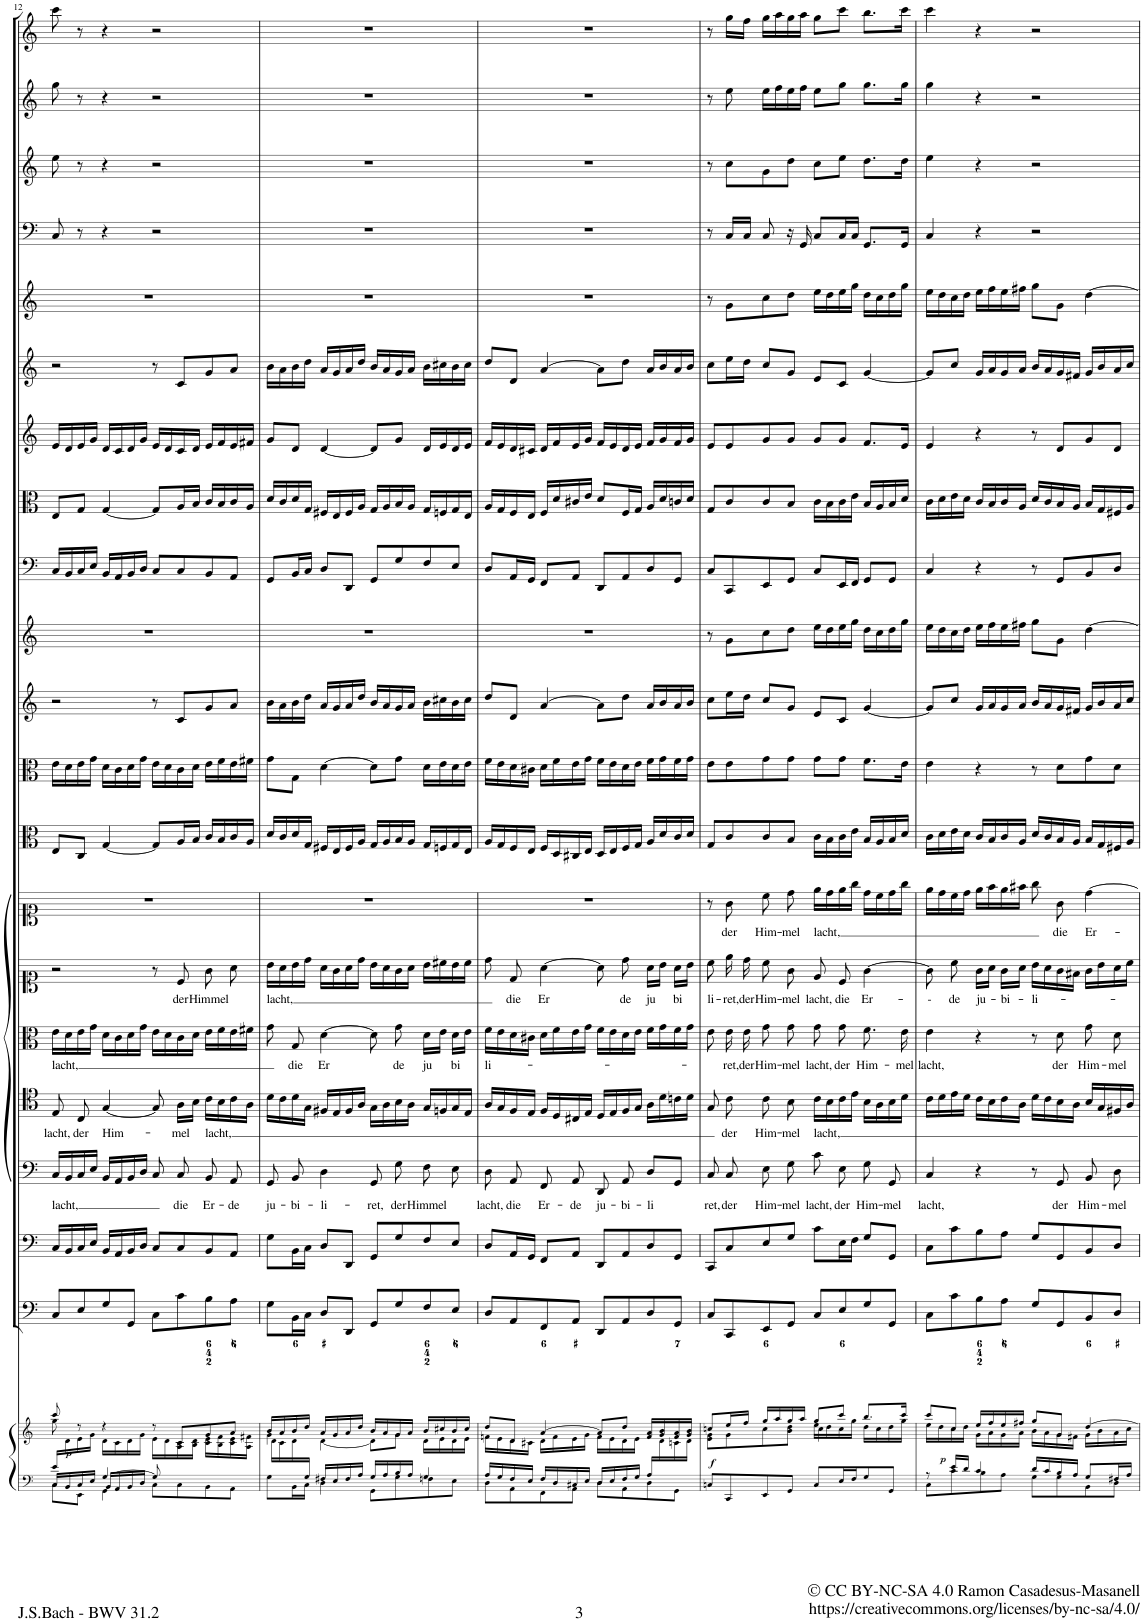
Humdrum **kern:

**kern	**kern	**dynam	**kern	**kern	**kern	**text	**kern	**text	**kern	**text	**kern	**text	**kern	**text	**kern	**kern	**kern	**kern	**kern	**kern	**kern	**kern	**kern	**kern	**kern	**kern	**kern
*part21	*part21	*part21	*part20	*part19	*part18	*part18	*part17	*part17	*part16	*part16	*part15	*part15	*part14	*part14	*part13	*part12	*part11	*part10	*part9	*part8	*part7	*part6	*part5	*part4	*part3	*part2	*part1
*staff22	*staff21	*staff21/22	*staff20	*staff19	*staff18	*staff18	*staff17	*staff17	*staff16	*staff16	*staff15	*staff15	*staff14	*staff14	*staff13	*staff12	*staff11	*staff10	*staff9	*staff8	*staff7	*staff6	*staff5	*staff4	*staff3	*staff2	*staff1
*I"Piano reduction	*	*	*I"Violoncello II e Continuo.	*I"Violoncello I.	*I"Basso	*	*I"Tenore.	*	*I"Alto.	*	*I"Soprano II.	*	*I"Soprano I.	*	*I"Viola II	*I"Viola I	*I"Violino II	*I"Violino I	*I"Fagotto.	*I"Taille.	*I"Oboe III	*I"Oboe II	*I"Oboe I.	*I"Timpani.	*I"Tromba III.	*I"Tromba II.	*I"Tromba I.
*I'Pno	*	*	*I'Vc	*I'Vc	*	*	*	*	*	*	*	*	*	*	*	*I'Vla	*	*I'Vln	*	*	*I'Ob	*I'Ob	*I'Ob	*I'Timp	*	*	*
!!LO:PB:g=z
*clefF4	*clefG2	*	*clefF4	*clefF4	*clefF4	*	*clefC4	*	*clefC3	*	*clefC1	*	*clefC1	*	*clefC3	*clefC3	*clefG2	*clefG2	*clefF4	*clefC3	*clefG2	*clefG2	*clefG2	*clefF4	*clefG2	*clefG2	*clefG2
*	*	*	*	*Trd-7c-12	*	*	*	*	*	*	*	*	*	*	*	*	*	*	*	*Trd4c7	*	*	*	*	*Trd1c2	*Trd1c2	*Trd1c2
*k[]	*k[]	*	*k[]	*k[]	*k[]	*	*k[]	*	*k[]	*	*k[]	*	*k[]	*	*k[]	*k[]	*k[]	*k[]	*k[]	*k[]	*k[]	*k[]	*k[]	*k[]	*k[]	*k[]	*k[]
*M4/4	*M4/4	*	*M4/4	*M4/4	*M4/4	*	*M4/4	*	*M4/4	*	*M4/4	*	*M4/4	*	*M4/4	*M4/4	*M4/4	*M4/4	*M4/4	*M4/4	*M4/4	*M4/4	*M4/4	*M4/4	*M4/4	*M4/4	*M4/4
*met(c)	*met(c)	*	*met(c)	*met(c)	*met(c)	*	*met(c)	*	*met(c)	*	*met(c)	*	*met(c)	*	*met(c)	*met(c)	*met(c)	*met(c)	*met(c)	*met(c)	*met(c)	*met(c)	*met(c)	*met(c)	*met(c)	*met(c)	*met(c)
=12	=12	=12	=12	=12	=12	=12	=12	=12	=12	=12	=12	=12	=12	=12	=12	=12	=12	=12	=12	=12	=12	=12	=12	=12	=12	=12	=12
*^	*^	*	*	*	*	*	*	*	*	*	*	*	*	*	*	*	*	*	*	*	*	*	*	*	*	*	*
*	*^	*	*^	*	*	*	*	*	*	*	*	*	*	*	*	*	*	*	*	*	*	*	*	*	*	*	*	*	*
*	*	*^	*	*	*	*	*	*	*	*	*	*	*	*	*	*	*	*	*	*	*	*	*	*	*	*	*	*	*	*	*
!	!	!	!	!	!	!	!	!	!	!	!LO:LY:b	!	!LO:LY:b	!	!LO:LY:b	!	!	!	!	!	!	!	!	!	!	!	!	!	!	!	!	!
16e/LL	4ryy	16C/LL	8C\L	8ccc/	16ryy	8gg\	.	8C/L	16C/LL	16C/LL	lacht,	8E/	lacht,	16e\LL	lacht,	2r	.	1r	.	8E/L	16e\LL	2r	1r	16C/LL	8E/L	16e/LL	2r	1r	8C/	8ee\	8gg\	8ccc\
!	!	!	!	!	!	!	!LO:DY:a=2	!	!	!	!	!	!	!	!	!	!	!	!	!	!	!	!	!	!	!	!	!	!	!	!	!
2...ryy	.	16BB/	.	.	16d\	.	p	.	16BB/	16BB/	.	.	.	16d\	.	.	.	.	.	.	16d\	.	.	16BB/	.	16d/	.	.	.	.	.	.
!	!	!	!	!	!	!	!	!	!	!	!	!	!LO:LY:b	!	!	!	!	!	!	!	!	!	!	!	!	!	!	!	!	!	!	!
.	.	16C/	8EE\J	8r	16e\	8ryy	.	8E/	16C/	16C/	.	8C/	der	16e\	.	.	.	.	.	8C/J	16e\	.	.	16C/	8G/J	16e/	.	.	8r	8r	8r	8r
.	.	16E/JJ	.	.	16g\JJ	.	.	.	16E/JJ	16E/JJ	.	.	.	16g\JJ	.	.	.	.	.	.	16g\JJ	.	.	16E/JJ	.	16g/JJ	.	.	.	.	.	.
!	!	!	!	!	!	!	!	!	!	!	!	!	!LO:LY:b	!	!	!	!	!	!	!	!	!	!	!	!	!	!	!	!	!	!	!
.	[4G/	16BB/LL	4GG\	4r	16d\LL	4.ryy	.	8G/	16BB/LL	16BB/LL	.	[4G/	Him-	16d\LL	.	.	.	.	.	[4G/	16d\LL	.	.	16BB/LL	[4G/	16d/LL	.	.	4r	4r	4r	4r
.	.	16AA/	.	.	16c\	.	.	.	16AA/	16AA/	.	.	.	16c\	.	.	.	.	.	.	16c\	.	.	16AA/	.	16c/	.	.	.	.	.	.
.	.	16BB/	.	.	16d\	.	.	8GG/J	16BB/	16BB/	.	.	.	16d\	.	.	.	.	.	.	16d\	.	.	16BB/	.	16d/	.	.	.	.	.	.
.	.	16D/JJ	.	.	16g\JJ	.	.	.	16D/JJ	16D/JJ	.	.	.	16g\JJ	.	.	.	.	.	.	16g\JJ	.	.	16D/JJ	.	16g/JJ	.	.	.	.	.	.
.	8G/]	2ryy	8C\L	8r	16e\LL	.	.	8C\L	8C/L	8C/	.	8G/]	.	16e\LL	.	8r	.	.	.	8G/L]	16e\LL	8r	.	8C/L	8G/L]	16e/LL	8r	.	2r	2r	2r	2r
.	.	.	.	.	16d\	.	.	.	.	.	.	.	.	16d\	.	.	.	.	.	.	16d\	.	.	.	.	16d/	.	.	.	.	.	.
!	!	!	!	!	!	!	!	!	!	!	!LO:LY:b	!	!LO:LY:b	!	!	!	!LO:LY:b	!	!	!	!	!	!	!	!	!	!	!	!	!	!	!
.	4.ryy	.	8C\	8c/L	16A\ 16c\	8ryy	.	8c\	8C/	8C/	die	16A\LL	-mel	16c\	.	8c/	der	.	.	16A/L	16c\	8c/L	.	8C/	16A/L	16c/	8c/L	.	.	.	.	.
.	.	.	.	.	16B\ 16d\JJ	.	.	.	.	.	.	16B\JJ	.	16d\JJ	.	.	.	.	.	16B/JJ	16d\JJ	.	.	.	16B/JJ	16d/JJ	.	.	.	.	.	.
!	!	!	!	!	!	!	!	!	!	!	!LO:LY:b	!	!LO:LY:b	!	!	!	!LO:LY:b	!	!	!	!	!	!	!	!	!	!	!	!	!	!	!
.	.	.	8BB\	8g/	16c\ 16e\LL	4ryy	.	8B\	8BB/	8BB/	Er-	16c\LL	lacht,	16e\LL	.	8g\	Himmel	.	.	16c/LL	16e\LL	8g/	.	8BB/	16c/LL	16e/LL	8g/	.	.	.	.	.
.	.	.	.	.	16B\ 16f\	.	.	.	.	.	.	16B\	.	16f\	.	.	.	.	.	16B/	16f\	.	.	.	16B/	16f/	.	.	.	.	.	.
!	!	!	!	!	!	!	!	!	!	!	!LO:LY:b	!	!	!	!	!	!	!	!	!	!	!	!	!	!	!	!	!	!	!	!	!
.	.	.	8AA\J	8a/J	16c\ 16e\	.	.	8A\J	8AA/J	8AA/	-de	16c\	.	16e\	.	8a\	.	.	.	16c/	16e\	8a/J	.	8AA/J	16c/	16e/	8a/J	.	.	.	.	.
.	.	.	.	.	16A\ 16f#X\JJ	.	.	.	.	.	.	16A\JJ	.	16f#X\JJ	.	.	.	.	.	16A/JJ	16f#X\JJ	.	.	.	16A/JJ	16f#X/JJ	.	.	.	.	.	.
*	*v	*v	*v	*	*	*	*	*	*	*	*	*	*	*	*	*	*	*	*	*	*	*	*	*	*	*	*	*	*	*	*	*
=13	=13	=13	=13	=13	=13	=13	=13	=13	=13	=13	=13	=13	=13	=13	=13	=13	=13	=13	=13	=13	=13	=13	=13	=13	=13	=13	=13	=13	=13	=13
!	!	!	!	!	!	!	!	!	!LO:LY:b	!	!	!	!	!	!LO:LY:b	!	!	!	!	!	!	!	!	!	!	!	!	!	!	!
8.ryy	8G\L	16b/LL	4g\	16d\LL	.	8G\L	8G\L	8GG/	ju-	16d\LL	.	8g\	.	16b\LL	lacht,	1r	.	16d/LL	8g\L	16b\LL	1r	8GG/L	16d/LL	8g/L	16b\LL	1r	1r	1r	1r	1r
.	.	16a/	.	16c\	.	.	.	.	.	16c\	.	.	.	16a\	.	.	.	16c/	.	16a\	.	.	16c/	.	16a\	.	.	.	.	.
!	!	!	!	!	!	!	!	!	!LO:LY:b	!	!	!	!LO:LY:b	!	!	!	!	!	!	!	!	!	!	!	!	!	!	!	!	!
.	16BB\L	16b/	.	16d\	.	16BB\L	16BB\L	8BB/	-bi-	16d\	.	8G/	die	16b\	.	.	.	16d/	8G\J	16b\	.	16BB/L	16d/	8d/J	16b\	.	.	.	.	.
16G/JJ	16C\JJ	16dd/JJ	.	2ryy	.	16C\JJ	16C\JJ	.	.	16G\JJ	.	.	.	16dd\JJ	.	.	.	16G/JJ	.	16dd\JJ	.	16C/JJ	16G/JJ	.	16dd\JJ	.	.	.	.	.
!	!	!	!	!	!	!	!	!	!LO:LY:b	!	!	!	!LO:LY:b	!	!	!	!	!	!	!	!	!	!	!	!	!	!	!	!	!
16F#X/LL	4D\	16a/LL	[4d\	.	.	8D/L	8D/L	4D\	-li-	16F#X/LL	.	[4d\	Er	16a\LL	.	.	.	16F#X/LL	[4d\	16a/LL	.	8D/L	16F#X/LL	[4d/	16a/LL	.	.	.	.	.
16E/	.	16g/	.	.	.	.	.	.	.	16E/	.	.	.	16g\	.	.	.	16E/	.	16g/	.	.	16E/	.	16g/	.	.	.	.	.
16F#/	.	16a/	.	.	.	8DD/J	8DD/J	.	.	16F#/	.	.	.	16a\	.	.	.	16F#/	.	16a/	.	8DD/J	16F#/	.	16a/	.	.	.	.	.
16A/JJ	.	16dd/JJ	.	.	.	.	.	.	.	16A/JJ	.	.	.	16dd\JJ	.	.	.	16A/JJ	.	16dd/JJ	.	.	16A/JJ	.	16dd/JJ	.	.	.	.	.
!	!	!	!	!	!	!	!	!	!LO:LY:b	!	!	!	!	!	!	!	!	!	!	!	!	!	!	!	!	!	!	!	!	!
16G/LL	8GG\L	16b/LL	8d\L]	.	.	8GG/L	8GG/L	8GG/	-ret,	16G\LL	.	8d\]	.	16b\LL	.	.	.	16G/LL	8d\L]	16b/LL	.	8GG/L	16G/LL	8d/L]	16b/LL	.	.	.	.	.
16A/	.	16a/	.	.	.	.	.	.	.	16A\	.	.	.	16a\	.	.	.	16A/	.	16a/	.	.	16A/	.	16a/	.	.	.	.	.
!	!	!	!	!	!	!	!	!	!LO:LY:b	!	!	!	!LO:LY:b	!	!	!	!	!	!	!	!	!	!	!	!	!	!	!	!	!
16B/	8G\	16g/	8g\J	.	.	8G/	8G/	8G\	der	16B\	.	8g\	de	16g\	.	.	.	16B/	8g\J	16g/	.	8G/	16B/	8g/J	16g/	.	.	.	.	.
16A/JJ	.	16a/JJ	.	4ryy	.	.	.	.	.	16A\JJ	.	.	.	16a\JJ	.	.	.	16A/JJ	.	16a/JJ	.	.	16A/JJ	.	16a/JJ	.	.	.	.	.
!	!	!	!	!	!	!	!	!	!LO:LY:b	!	!	!	!LO:LY:b	!	!	!	!	!	!	!	!	!	!	!	!	!	!	!	!	!
4G/	8Fn\	16b/LL	16d\LL	.	.	8F/	8F/	8F\	Himmel	16G/LL	.	16d\LL	ju	16b\LL	.	.	.	16G/LL	16d\LL	16b\LL	.	8F/	16G/LL	16d/LL	16b\LL	.	.	.	.	.
.	.	16cc#X/	16e\	.	.	.	.	.	.	16Fn/	.	16e\JJ	.	16cc#X\	.	.	.	16Fn/	16e\	16cc#X\	.	.	16Fn/	16e/	16cc#X\	.	.	.	.	.
!	!	!	!	!	!	!	!	!	!	!	!	!	!LO:LY:b	!	!	!	!	!	!	!	!	!	!	!	!	!	!	!	!	!
.	8E\J	16b/	16d\	.	.	8E/J	8E/J	8E\	.	16G/	.	16d\LL	bi	16b\	.	.	.	16G/	16d\	16b\	.	8E/J	16G/	16d/	16b\	.	.	.	.	.
.	.	16cc#/JJ	16e\JJ	16ryy	.	.	.	.	.	16E/JJ	.	16e\JJ	.	16cc#\JJ	.	.	.	16E/JJ	16e\JJ	16cc#\JJ	.	.	16E/JJ	16e/JJ	16cc#\JJ	.	.	.	.	.
=14	=14	=14	=14	=14	=14	=14	=14	=14	=14	=14	=14	=14	=14	=14	=14	=14	=14	=14	=14	=14	=14	=14	=14	=14	=14	=14	=14	=14	=14	=14
*	*^	*	*	*	*	*	*	*	*	*	*	*	*	*	*	*	*	*	*	*	*	*	*	*	*	*	*	*	*	*
!	!	!	!	!	!	!	!	!	!	!LO:LY:b	!	!	!	!LO:LY:b	!	!	!	!	!	!	!	!	!	!	!	!	!	!	!	!	!
*	*	*	*	*v	*v	*	*	*	*	*	*	*	*	*	*	*	*	*	*	*	*	*	*	*	*	*	*	*	*	*	*
2.ryy	16A/LL	8D\L	8dd/L	16fn\LL	.	8D/L	8D/L	8D\	lacht,	16A/LL	.	16f\LL	li-	8dd\	.	1r	.	16A/LL	16f\LL	8dd/L	1r	8D/L	16A/LL	16f/LL	8dd/L	1r	1r	1r	1r	1r
.	16G/	.	.	16e\	.	.	.	.	.	16G/	.	16e\	.	.	.	.	.	16G/	16e\	.	.	.	16G/	16e/	.	.	.	.	.	.
!	!	!	!	!	!	!	!	!	!LO:LY:b	!	!	!	!	!	!LO:LY:b	!	!	!	!	!	!	!	!	!	!	!	!	!	!	!
.	16F/	8AA\	8d/J	16d\	.	8AA/	16AA/L	8AA/	die	16F/	.	16d\	.	8d/	die	.	.	16F/	16d\	8d/J	.	16AA/L	16F/	16d/	8d/J	.	.	.	.	.
.	16E/JJ	.	.	16c#X\JJ	.	.	16GG/JJ	.	.	16E/JJ	.	16c#X\JJ	.	.	.	.	.	16E/JJ	16c#X\JJ	.	.	16GG/JJ	16E/JJ	16c#X/JJ	.	.	.	.	.	.
!	!	!	!	!	!	!	!	!	!LO:LY:b	!	!	!	!	!	!LO:LY:b	!	!	!	!	!	!	!	!	!	!	!	!	!	!	!
.	16F/LL	8FF\	[4a/	16d\LL	.	8FF/	8FF/L	8FF/	Er-	16F/LL	.	16d\LL	.	[4a\	Er	.	.	16F/LL	16d\LL	[4a/	.	8FF/L	16F/LL	16d/LL	[4a/	.	.	.	.	.
.	16D/	.	.	16f\	.	.	.	.	.	16D/	.	16f\	.	.	.	.	.	16D/	16f\	.	.	.	16d/	16f/	.	.	.	.	.	.
!	!	!	!	!	!	!	!	!	!LO:LY:b	!	!	!	!	!	!	!	!	!	!	!	!	!	!	!	!	!	!	!	!	!
.	16C#X/	8AA\J	.	16e\	.	8AA/J	8AA/J	8AA/	-de	16C#X/	.	16e\	.	.	.	.	.	16C#X/	16e\	.	.	8AA/J	16c#X/	16e/	.	.	.	.	.	.
.	16E/JJ	.	.	16g\JJ	.	.	.	.	.	16E/JJ	.	16g\JJ	.	.	.	.	.	16E/JJ	16g\JJ	.	.	.	16e/JJ	16g/JJ	.	.	.	.	.	.
!	!	!	!	!	!	!	!	!	!LO:LY:b	!	!	!	!	!	!	!	!	!	!	!	!	!	!	!	!	!	!	!	!	!
.	16D/LL	8D\L	8a/L]	16f\LL	.	8DD/L	8DD/L	8DD/	ju-	16D/LL	.	16f\LL	.	8a\]	.	.	.	16D/LL	16f\LL	8a\L]	.	8DD/L	8d/L	16f/LL	8a\L]	.	.	.	.	.
.	16E/	.	.	16e\	.	.	.	.	.	16E/	.	16e\	.	.	.	.	.	16E/	16e\	.	.	.	.	16e/	.	.	.	.	.	.
!	!	!	!	!	!	!	!	!	!LO:LY:b	!	!	!	!	!	!LO:LY:b	!	!	!	!	!	!	!	!	!	!	!	!	!	!	!
.	16F/	8AA\	8dd/J	16d\	.	8AA/	8AA/	8AA/	-bi-	16F/	.	16d\	.	8dd\	de	.	.	16F/	16d\	8dd\J	.	8AA/	16F/L	16d/	8dd\J	.	.	.	.	.
.	16G/JJ	.	.	16e\JJ	.	.	.	.	.	16G/JJ	.	16e\JJ	.	.	.	.	.	16G/JJ	16e\JJ	.	.	.	16G/JJ	16e/JJ	.	.	.	.	.	.
!	!	!	!	!	!	!	!	!	!LO:LY:b	!	!	!	!	!	!LO:LY:b	!	!	!	!	!	!	!	!	!	!	!	!	!	!	!
16A/LL	4ryy	8D\	16f/ 16a/LL	16ryy	.	8D/	8D/	8D/L	-li	16A\LL	.	16f\LL	.	16a\LL	ju	.	.	16A/LL	16f\LL	16a/LL	.	8D/	16A/LL	16f/LL	16a/LL	.	.	.	.	.
8.ryy	.	.	16g/ 16b/	16d\	.	.	.	.	.	16d\	.	16g\	.	16b\JJ	.	.	.	16d/	16g\	16b/	.	.	16d/	16g/	16b/	.	.	.	.	.
!	!	!	!	!	!	!	!	!	!	!	!	!	!	!	!LO:LY:b	!	!	!	!	!	!	!	!	!	!	!	!	!	!	!
.	.	8GG\J	16f/ 16a/	16cn\	.	8GG/J	8GG/J	8GG/J	.	16cn\	.	16f\	.	16a\LL	bi	.	.	16c/	16f\	16a/	.	8GG/J	16cn/	16f/	16a/	.	.	.	.	.
.	.	.	16g/ 16b/JJ	16d\JJ	.	.	.	.	.	16d\JJ	.	16g\JJ	.	16b\JJ	.	.	.	16d/JJ	16g\JJ	16b/JJ	.	.	16d/JJ	16g/JJ	16b/JJ	.	.	.	.	.
*v	*v	*v	*	*	*	*	*	*	*	*	*	*	*	*	*	*	*	*	*	*	*	*	*	*	*	*	*	*	*	*
=15	=15	=15	=15	=15	=15	=15	=15	=15	=15	=15	=15	=15	=15	=15	=15	=15	=15	=15	=15	=15	=15	=15	=15	=15	=15	=15	=15	=15
*	*	*^	*	*	*	*	*	*	*	*	*	*	*	*	*	*	*	*	*	*	*	*	*	*	*	*	*	*
!	!	!	!	!LO:DY:b	!	!	!	!LO:LY:b	!	!	!	!	!	!LO:LY:b	!	!	!	!	!	!	!	!	!	!	!	!	!	!	!
8Cn/L	8ccn/L	8e\ 8g\L	2ryy	f	8C/L	8CC/L	8C/	ret,	8G/	.	8e\	.	8cc\	li-	8r	.	8G/L	8e\L	8cc\L	8r	8C/L	8G/L	8e/L	8cc\L	8r	8r	8r	8r	8r
!	!	!	!	!	!	!	!	!LO:LY:b	!	!LO:LY:b	!	!LO:LY:b	!	!LO:LY:b	!	!LO:LY:b	!	!	!	!	!	!	!	!	!	!	!	!	!
8CC/	16ee/L	8g\	.	.	8CC/	8C/	8C/	der	8c\	der	16e\	-ret,	16ee\	-ret,	8g\	der	8c/	8e\	16ee\L	8g\L	8CC/	8c/	8e/	16ee\L	8g\L	16C/LL	8cc\L	8ee\	16gg\LL
!	!	!	!	!	!	!	!	!	!	!	!	!LO:LY:b	!	!LO:LY:b	!	!	!	!	!	!	!	!	!	!	!	!	!	!	!
.	16ff/JJ	.	.	.	.	.	.	.	.	.	16e\	der	16dd\	der	.	.	.	.	16dd\JJ	.	.	.	.	16dd\JJ	.	16C/JJ	.	.	16ff\JJ
!	!	!	!	!	!	!	!	!LO:LY:b	!	!LO:LY:b	!	!LO:LY:b	!	!LO:LY:b	!	!LO:LY:b	!	!	!	!	!	!	!	!	!	!	!	!	!
8EE/	16gg/LL	8cc\	.	.	8EE/	8E/	8E\	Him-	8c\	Him-	8g\	Him-	8cc\	Him-	8cc\	Him-	8c/	8g\	8cc/L	8cc\	8EE/	8c/	8g/	8cc/L	8cc\	8C/	8g\	16ee\LL	16gg\LL
.	16aa/	.	.	.	.	.	.	.	.	.	.	.	.	.	.	.	.	.	.	.	.	.	.	.	.	.	.	16ff\	16aa\
!	!	!	!	!	!	!	!	!LO:LY:b	!	!LO:LY:b	!	!LO:LY:b	!	!LO:LY:b	!	!LO:LY:b	!	!	!	!	!	!	!	!	!	!	!	!	!
8GG/J	16gg/	8b\ 8dd\J	.	.	8GG/J	8G/J	8G\	-mel	8B\	-mel	8g\	-mel	8g\	-mel	8dd\	-mel	8B/J	8g\J	8g/J	8dd\J	8GG/J	8B/J	8g/J	8g/J	8dd\J	16r	8dd\J	16ee\	16gg\
.	16aa/JJ	.	.	.	.	.	.	.	.	.	.	.	.	.	.	.	.	.	.	.	.	.	.	.	.	16GG/	.	16ff\JJ	16aa\JJ
!	!	!	!	!	!	!	!	!LO:LY:b	!	!LO:LY:b	!	!LO:LY:b	!	!LO:LY:b	!	!LO:LY:b	!	!	!	!	!	!	!	!	!	!	!	!	!
8C/L	8gg/L	16ee\LL	4cc\	.	8C/L	8c\L	8c\	lacht,	16c\LL	lacht,	8g\	lacht,	8e/	lacht,	16ee\LL	lacht,	16c\LL	8g\L	8e/L	16ee\LL	8C/L	16c\LL	8g/L	8e/L	16ee\LL	8C/L	8cc\L	8ee\L	8gg\L
.	.	16dd\	.	.	.	.	.	.	16B\	.	.	.	.	.	16dd\	.	16B\	.	.	16dd\	.	16B\	.	.	16dd\	.	.	.	.
!	!	!	!	!	!	!	!	!LO:LY:b	!	!	!	!LO:LY:b	!	!LO:LY:b	!	!	!	!	!	!	!	!	!	!	!	!	!	!	!
16E/L	8ccc/J	16cc\	.	.	8E/	16E\L	8E\	der	16c\	.	8g\	der	8c/	die	16ee\	.	16c\	8g\J	8c/J	16ee\	16EE/L	16c\	8g/J	8c/J	16ee\	16C/L	8ee\J	8gg\J	8ccc\J
16F/J	.	16gg\JJ	.	.	.	16F\JJ	.	.	16e\JJ	.	.	.	.	.	16gg\JJ	.	16e\JJ	.	.	16gg\JJ	16FF/JJ	16e\JJ	.	.	16gg\JJ	16C/JJ	.	.	.
!	!	!	!	!	!	!	!	!LO:LY:b	!	!	!	!LO:LY:b	!	!LO:LY:b	!	!	!	!	!	!	!	!	!	!	!	!	!	!	!
8G/	8.bb/L	16dd\LL	4ryy	.	8G/	8G/L	8G\	Him-	16B\LL	.	8.f\	Him-	[4g\	Er-	16dd\LL	.	16B/LL	8.f\L	[4g/	16dd\LL	8GG/L	16B/LL	8.f/L	[4g/	16dd\LL	8.GG/L	8.dd\L	8.gg\L	8.bb\L
.	.	16cc\	.	.	.	.	.	.	16A\	.	.	.	.	.	16cc\	.	16A/	.	.	16cc\	.	16A/	.	.	16cc\	.	.	.	.
!	!	!	!	!	!	!	!	!LO:LY:b	!	!	!	!	!	!	!	!	!	!	!	!	!	!	!	!	!	!	!	!	!
8GG/J	.	16dd\	.	.	8GG/J	8GG/J	8GG/	-mel	16B\	.	.	.	.	.	16dd\	.	16B/	.	.	16dd\	8GG/J	16B/	.	.	16dd\	.	.	.	.
!	!	!	!	!	!	!	!	!	!	!	!	!LO:LY:b	!	!	!	!	!	!	!	!	!	!	!	!	!	!	!	!	!
.	16ccc/Jk	16gg\JJ	.	.	.	.	.	.	16d\JJ	.	16e\	-mel	.	.	16gg\JJ	.	16d/JJ	16e\Jk	.	16gg\JJ	.	16d/JJ	16e/Jk	.	16gg\JJ	16GG/Jk	16dd\Jk	16gg\Jk	16ccc\Jk
*	*	*v	*v	*	*	*	*	*	*	*	*	*	*	*	*	*	*	*	*	*	*	*	*	*	*	*	*	*	*
=16	=16	=16	=16	=16	=16	=16	=16	=16	=16	=16	=16	=16	=16	=16	=16	=16	=16	=16	=16	=16	=16	=16	=16	=16	=16	=16	=16	=16
*^	*	*	*	*	*	*	*	*	*	*	*	*	*	*	*	*	*	*	*	*	*	*	*	*	*	*	*	*
!	!	!	!	!	!	!	!	!LO:LY:b	!	!	!	!LO:LY:b	!	!LO:LY:b	!	!	!	!	!	!	!	!	!	!	!	!	!	!	!
8r	8C\L	8ccc/L	16ee\LL	.	8C\L	8C\L	4C/	lacht,	16c\LL	.	4e\	lacht,	8g\]	--	16ee\LL	.	16c\LL	4e\	8g/L]	16ee\LL	4C/	16c\LL	4e/	8g/L]	16ee\LL	4C/	4ee\	4gg\	4ccc\
!	!	!	!	!LO:DY:b	!	!	!	!	!	!	!	!	!	!	!	!	!	!	!	!	!	!	!	!	!	!	!	!	!
.	.	.	16dd\	p	.	.	.	.	16d\	.	.	.	.	.	16dd\	.	16d\	.	.	16dd\	.	16d\	.	.	16dd\	.	.	.	.
!	!	!	!	!	!	!	!	!	!	!	!	!	!	!LO:LY:b	!	!	!	!	!	!	!	!	!	!	!	!	!	!	!
16e/LL	8c\	8cc/J	16cc\	.	8c\	8c\	.	.	16e\	.	.	.	8cc\	de	16cc\	.	16e\	.	8cc/J	16cc\	.	16e\	.	8cc/J	16cc\	.	.	.	.
16d/JJ	.	.	16dd\JJ	.	.	.	.	.	16d\JJ	.	.	.	.	.	16dd\JJ	.	16d\JJ	.	.	16dd\JJ	.	16d\JJ	.	.	16dd\JJ	.	.	.	.
!	!	!	!	!	!	!	!	!	!	!	!	!	!	!LO:LY:b	!	!	!	!	!	!	!	!	!	!	!	!	!	!	!
4c/	8B\	16ee/LL	16g\LL	.	8B\	8B\	4r	.	16c\LL	.	4r	.	16g\LL	ju-	16ee\LL	.	16c/LL	4r	16g/LL	16ee\LL	4r	16c/LL	4r	16g/LL	16ee\LL	4r	4r	4r	4r
.	.	16ff/	16a\	.	.	.	.	.	16B\	.	.	.	16a\JJ	.	16ff\	.	16B/	.	16a/	16ff\	.	16B/	.	16a/	16ff\	.	.	.	.
!	!	!	!	!	!	!	!	!	!	!	!	!	!	!LO:LY:b	!	!	!	!	!	!	!	!	!	!	!	!	!	!	!
.	8A\J	16ee/	16g\	.	8A\J	8A\J	.	.	16c\	.	.	.	16g\LL	-bi-	16ee\	.	16c/	.	16g/	16ee\	.	16c/	.	16g/	16ee\	.	.	.	.
.	.	16ff#X/JJ	16a\JJ	.	.	.	.	.	16A\JJ	.	.	.	16a\JJ	.	16ff#X\JJ	.	16A/JJ	.	16a/JJ	16ff#X\JJ	.	16A/JJ	.	16a/JJ	16ff#X\JJ	.	.	.	.
!	!	!	!	!	!	!	!	!	!	!	!	!	!	!LO:LY:b	!	!	!	!	!	!	!	!	!	!	!	!	!	!	!
16d/LL	8G\L	8gg/L	16b\LL	.	8G/L	8G/L	8r	.	16d\LL	.	8r	.	16b\LL	-li-	8gg\	.	16d/LL	8r	16b/LL	8gg\L	8r	16d/LL	8r	16b/LL	8gg\L	2r	2r	2r	2r
16c/	.	.	16a\	.	.	.	.	.	16c\	.	.	.	16a\	.	.	.	16c/	.	16a/	.	.	16c/	.	16a/	.	.	.	.	.
!	!	!	!	!	!	!	!	!LO:LY:b	!	!	!	!LO:LY:b	!	!	!	!LO:LY:b	!	!	!	!	!	!	!	!	!	!	!	!	!
16B/	8G\	8g/J	16g\	.	8GG/	8GG/	8GG/	der	16B\	.	8d\	der	16g\	.	8g\	die	16B/	8d\L	16g/	8g\J	8GG/L	16B/	8d/L	16g/	8g\J	.	.	.	.
16A/JJ	.	.	16f#X\JJ	.	.	.	.	.	16A\JJ	.	.	.	16f#X\JJ	.	.	.	16A/JJ	.	16f#X/JJ	.	.	16A/JJ	.	16f#X/JJ	.	.	.	.	.
!	!	!	!	!	!	!	!	!LO:LY:b	!	!	!	!LO:LY:b	!	!	!	!LO:LY:b	!	!	!	!	!	!	!	!	!	!	!	!	!
8G/L	8BB\	[4dd/	16g\LL	.	8BB/	8BB/	8BB/	Him-	16B/LL	.	8g\	Him-	16g\LL	.	[4dd\	Er-	16B/LL	8g\	16g/LL	[4dd\	8BB/	16B/LL	8g/	16g/LL	[4dd\	.	.	.	.
.	.	.	16b\	.	.	.	.	.	16G/	.	.	.	16b\	.	.	.	16G/	.	16b/	.	.	16G/	.	16b/	.	.	.	.	.
!	!	!	!	!	!	!	!	!LO:LY:b	!	!	!	!LO:LY:b	!	!	!	!	!	!	!	!	!	!	!	!	!	!	!	!	!
16F#X/L	8D\J	.	16a\	.	8D/J	8D/J	8D\	-mel	16F#X/	.	8d\	-mel	16a\	.	.	.	16F#X/	8d\J	16a/	.	8D/J	16F#X/	8d/J	16a/	.	.	.	.	.
16A/JJ	.	.	16cc\JJ	.	.	.	.	.	16A/JJ	.	.	.	16cc\JJ	.	.	.	16A/JJ	.	16cc/JJ	.	.	16A/JJ	.	16cc/JJ	.	.	.	.	.
*v	*v	*	*	*	*	*	*	*	*	*	*	*	*	*	*	*	*	*	*	*	*	*	*	*	*	*	*	*	*
*	*v	*v	*	*	*	*	*	*	*	*	*	*	*	*	*	*	*	*	*	*	*	*	*	*	*	*	*	*
=	=	=	=	=	=	=	=	=	=	=	=	=	=	=	=	=	=	=	=	=	=	=	=	=	=	=	=
*-	*-	*-	*-	*-	*-	*-	*-	*-	*-	*-	*-	*-	*-	*-	*-	*-	*-	*-	*-	*-	*-	*-	*-	*-	*-	*-	*-
